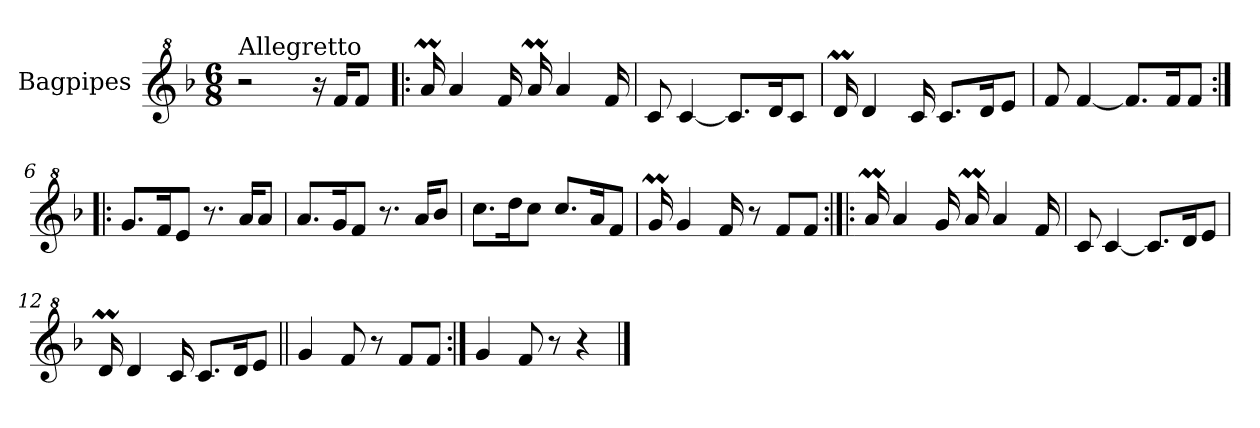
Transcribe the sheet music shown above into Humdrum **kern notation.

**kern
*part1
*staff1
*I"Bagpipes
*I'Bag
*clefG^2
*k[b-]
*F:
*M6/8
=1
!LO:TX:a:t=Allegretto
2r
16r
16ff/KL
8ff/J
=2!|:
16aam/
4aa/
16ff/
16aam/
4aa/
16ff/
=3
8cc/
[4cc/
8.cc/L]
16dd/K
8cc/J
=4
16ddM/
4dd/
16cc/
8.cc/L
16dd/K
8ee/J
=5
8ff/
[4ff/
8.ff/L]
16ff/K
8ff/J
=6:|!|:
8.gg/L
16ff/K
8ee/J
8.r
16aa/KL
8aa/J
!!LO:LB:g=z
=7
8.aa/L
16gg/K
8ff/J
8.r
16aa/KL
8bb-/J
=8
8.ccc\L
16ddd\K
8ccc\J
8.ccc/L
16aa/K
8ff/J
=9
16ggM/
4gg/
16ff/
8r
8ff/L
8ff/J
=10:|!|:
16aam/
4aa/
16gg/
16aam/
4aa/
16ff/
=11
8cc/
[4cc/
8.cc/L]
16dd/K
8ee/J
=12
16ddM/
4dd/
16cc/
8.cc/L
16dd/K
8ee/J
!!LO:LB:g=z
=13||
4gg/
8ff/
8r
8ff/L
8ff/J
=14:|!
4gg/
8ff/
8r
4r
==
*-
